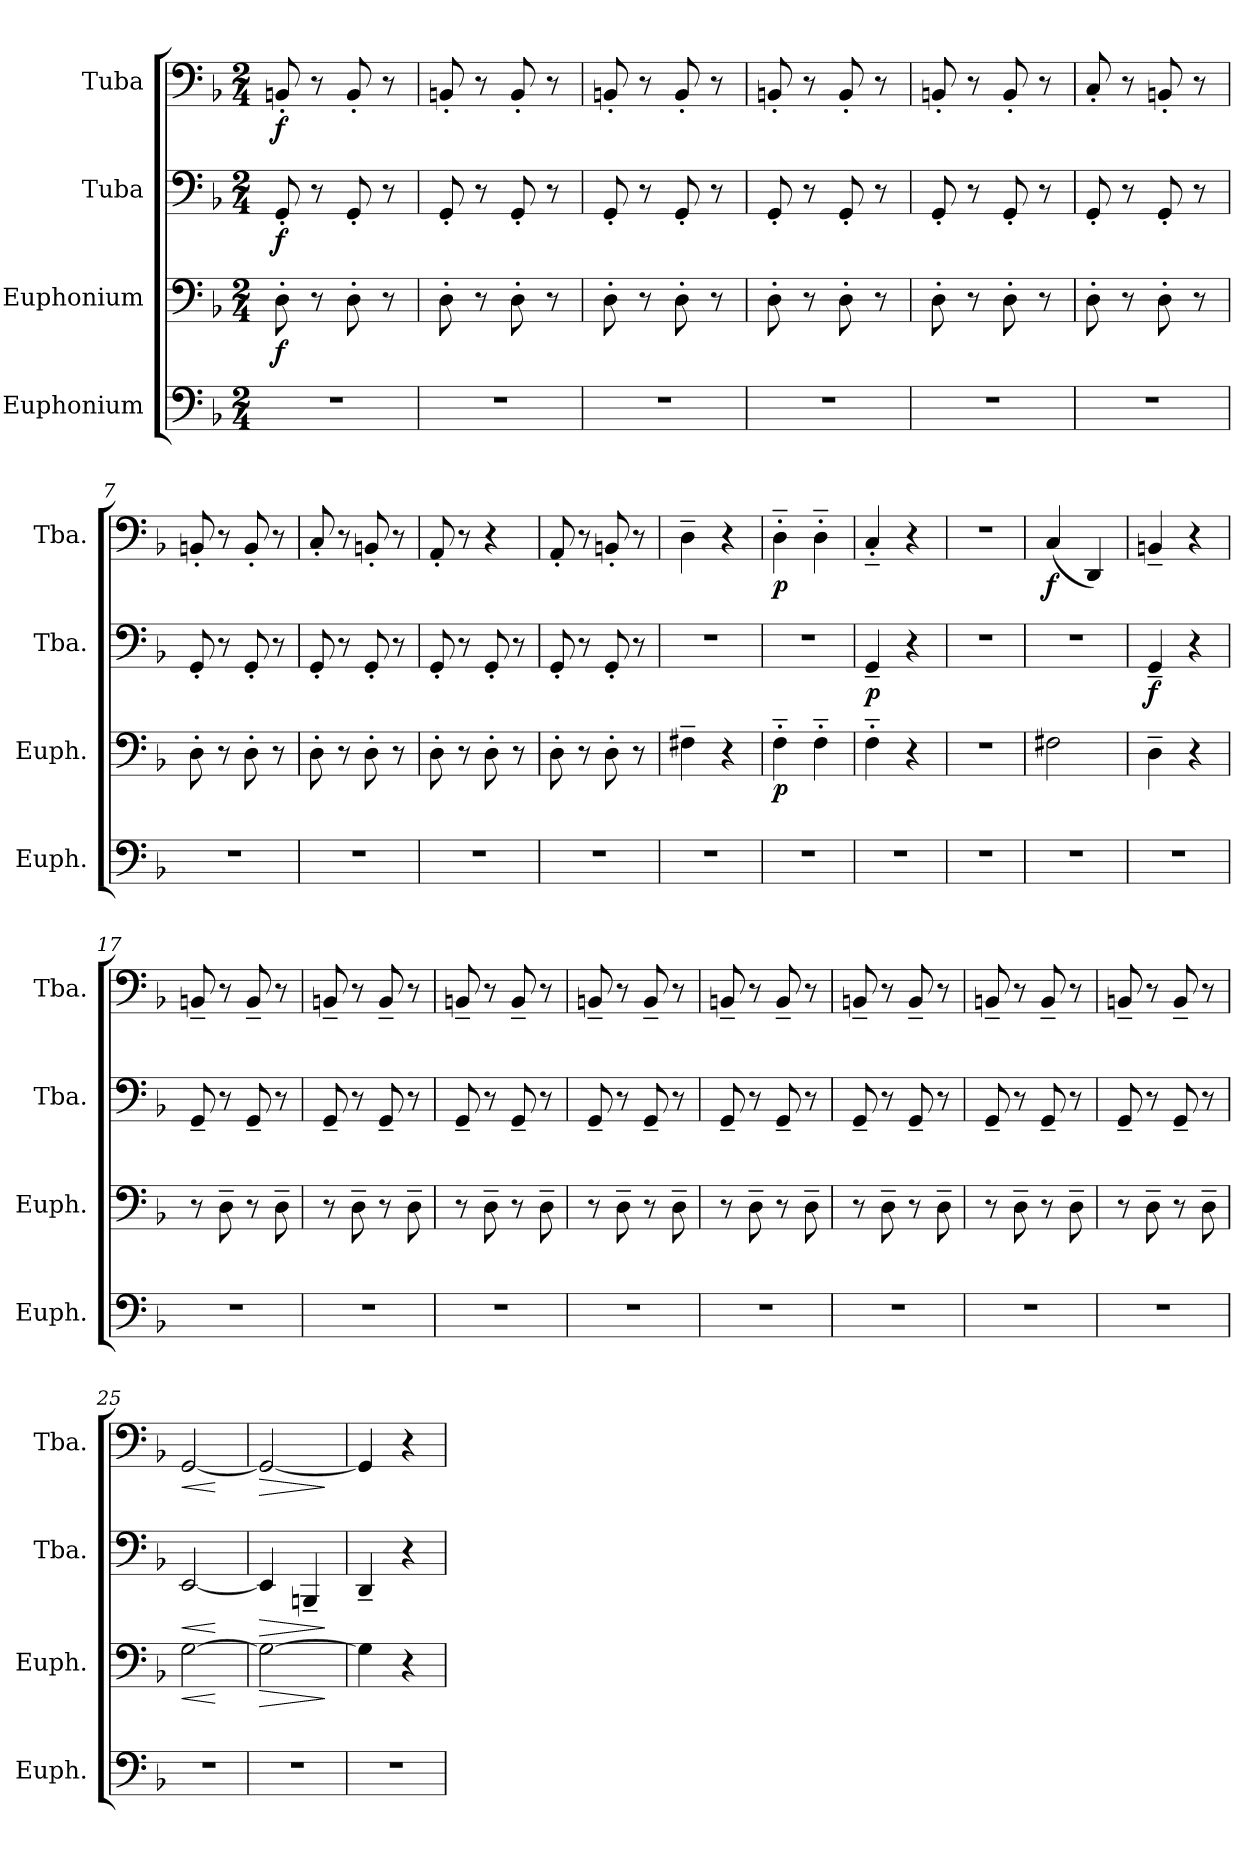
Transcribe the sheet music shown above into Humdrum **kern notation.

**kern	**kern	**dynam	**kern	**dynam	**kern	**dynam
*part4	*part3	*part3	*part2	*part2	*part1	*part1
*staff4	*staff3	*staff3	*staff2	*staff2	*staff1	*staff1
*I"Euphonium	*I"Euphonium	*	*I"Tuba	*	*I"Tuba	*
*I'Euph.	*I'Euph.	*	*I'Tba.	*	*I'Tba.	*
*clefF4	*clefF4	*	*clefF4	*	*clefF4	*
*k[b-]	*k[b-]	*	*k[b-]	*	*k[b-]	*
*M2/4	*M2/4	*	*M2/4	*	*M2/4	*
*MM120	*MM120	*	*MM120	*	*MM120	*
=1	=1	=1	=1	=1	=1	=1
!	!	!LO:DY:b	!	!LO:DY:b	!	!LO:DY:b
2r	8D'\	f	8GG'/	f	8BBn'/	f
.	8r	.	8r	.	8r	.
.	8D'\	.	8GG'/	.	8BB'/	.
.	8r	.	8r	.	8r	.
=2	=2	=2	=2	=2	=2	=2
2r	8D'\	.	8GG'/	.	8BBn'/	.
.	8r	.	8r	.	8r	.
.	8D'\	.	8GG'/	.	8BB'/	.
.	8r	.	8r	.	8r	.
=3	=3	=3	=3	=3	=3	=3
2r	8D'\	.	8GG'/	.	8BBn'/	.
.	8r	.	8r	.	8r	.
.	8D'\	.	8GG'/	.	8BB'/	.
.	8r	.	8r	.	8r	.
=4	=4	=4	=4	=4	=4	=4
2r	8D'\	.	8GG'/	.	8BBn'/	.
.	8r	.	8r	.	8r	.
.	8D'\	.	8GG'/	.	8BB'/	.
.	8r	.	8r	.	8r	.
=5	=5	=5	=5	=5	=5	=5
2r	8D'\	.	8GG'/	.	8BBn'/	.
.	8r	.	8r	.	8r	.
.	8D'\	.	8GG'/	.	8BB'/	.
.	8r	.	8r	.	8r	.
=6	=6	=6	=6	=6	=6	=6
2r	8D'\	.	8GG'/	.	8C'/	.
.	8r	.	8r	.	8r	.
.	8D'\	.	8GG'/	.	8BBn'/	.
.	8r	.	8r	.	8r	.
=7	=7	=7	=7	=7	=7	=7
2r	8D'\	.	8GG'/	.	8BBn'/	.
.	8r	.	8r	.	8r	.
.	8D'\	.	8GG'/	.	8BB'/	.
.	8r	.	8r	.	8r	.
!!LO:LB:g=z
=8	=8	=8	=8	=8	=8	=8
2r	8D'\	.	8GG'/	.	8C'/	.
.	8r	.	8r	.	8r	.
.	8D'\	.	8GG'/	.	8BBn'/	.
.	8r	.	8r	.	8r	.
=9	=9	=9	=9	=9	=9	=9
2r	8D'\	.	8GG'/	.	8AA'/	.
.	8r	.	8r	.	8r	.
.	8D'\	.	8GG'/	.	4r	.
.	8r	.	8r	.	.	.
=10	=10	=10	=10	=10	=10	=10
2r	8D'\	.	8GG'/	.	8AA'/	.
.	8r	.	8r	.	8r	.
.	8D'\	.	8GG'/	.	8BBn'/	.
.	8r	.	8r	.	8r	.
=11	=11	=11	=11	=11	=11	=11
2r	4F#X~\	.	2r	.	4D~\	.
.	4r	.	.	.	4r	.
=12	=12	=12	=12	=12	=12	=12
!	!	!LO:DY:b	!	!	!	!LO:DY:b
2r	4F'~\	p	2r	.	4D'~\	p
.	4F~'\	.	.	.	4D'~\	.
=13	=13	=13	=13	=13	=13	=13
!	!	!	!	!LO:DY:b	!	!
2r	4F'~\	.	4GG~/	p	4C'~/	.
.	4r	.	4r	.	4r	.
=14	=14	=14	=14	=14	=14	=14
2r	2r	.	2r	.	2r	.
=15	=15	=15	=15	=15	=15	=15
!	!	!	!	!	!	!LO:DY:b
2r	2F#X\	.	2r	.	(<4C/	f
.	.	.	.	.	4DD/)	.
=16	=16	=16	=16	=16	=16	=16
!	!	!	!	!LO:DY:b	!	!
2r	4D~\	.	4GG~/	f	4BBn~/	.
.	4r	.	4r	.	4r	.
=17	=17	=17	=17	=17	=17	=17
2r	8r	.	8GG~/	.	8BBn~/	.
.	8D~\	.	8r	.	8r	.
.	8r	.	8GG~/	.	8BB~/	.
.	8D~\	.	8r	.	8r	.
=18	=18	=18	=18	=18	=18	=18
2r	8r	.	8GG~/	.	8BBn~/	.
.	8D~\	.	8r	.	8r	.
.	8r	.	8GG~/	.	8BB~/	.
.	8D~\	.	8r	.	8r	.
!!LO:PB:g=z
=19	=19	=19	=19	=19	=19	=19
2r	8r	.	8GG~/	.	8BBn~/	.
.	8D~\	.	8r	.	8r	.
.	8r	.	8GG~/	.	8BB~/	.
.	8D~\	.	8r	.	8r	.
=20	=20	=20	=20	=20	=20	=20
2r	8r	.	8GG~/	.	8BBn~/	.
.	8D~\	.	8r	.	8r	.
.	8r	.	8GG~/	.	8BB~/	.
.	8D~\	.	8r	.	8r	.
=21	=21	=21	=21	=21	=21	=21
2r	8r	.	8GG~/	.	8BBn~/	.
.	8D~\	.	8r	.	8r	.
.	8r	.	8GG~/	.	8BB~/	.
.	8D~\	.	8r	.	8r	.
=22	=22	=22	=22	=22	=22	=22
2r	8r	.	8GG~/	.	8BBn~/	.
.	8D~\	.	8r	.	8r	.
.	8r	.	8GG~/	.	8BB~/	.
.	8D~\	.	8r	.	8r	.
=23	=23	=23	=23	=23	=23	=23
2r	8r	.	8GG~/	.	8BBn~/	.
.	8D~\	.	8r	.	8r	.
.	8r	.	8GG~/	.	8BB~/	.
.	8D~\	.	8r	.	8r	.
=24	=24	=24	=24	=24	=24	=24
2r	8r	.	8GG~/	.	8BBn~/	.
.	8D~\	.	8r	.	8r	.
.	8r	.	8GG~/	.	8BB~/	.
.	8D~\	.	8r	.	8r	.
=25	=25	=25	=25	=25	=25	=25
!	!	!LO:HP:b	!	!LO:HP:b	!	!LO:HP:b
2r	[2G\	<	[2EE/	<	[2GG/	<
.	.	[	.	[	.	[
=26	=26	=26	=26	=26	=26	=26
!	!	!LO:HP:b	!	!LO:HP:b	!	!LO:HP:b
2r	2G\_	>	4EE/]	>	2GG/_	>
.	.	.	4BBBn~/	.	.	.
.	.	]	.	]	.	]
=27	=27	=27	=27	=27	=27	=27
2r	4G\]	.	4DD~/	.	4GG/]	.
.	4r	.	4r	.	4r	.
=	=	=	=	=	=	=
*-	*-	*-	*-	*-	*-	*-
